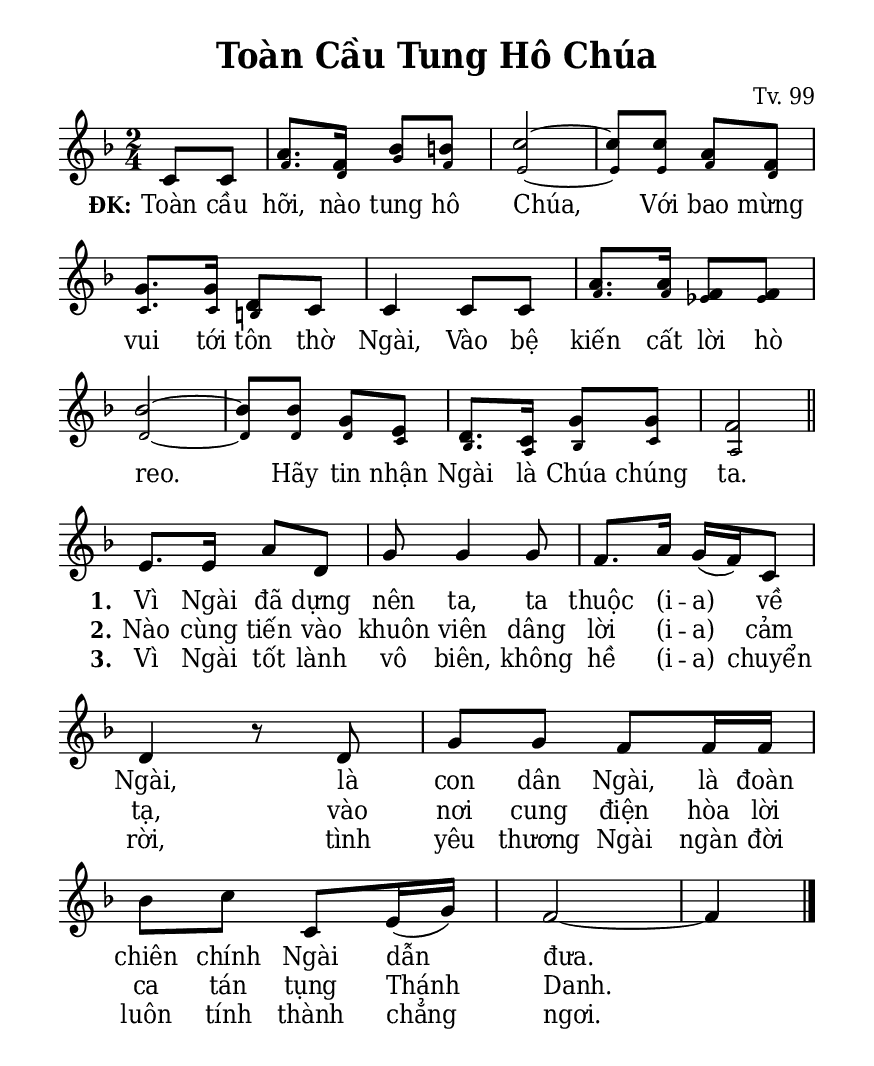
% Cài đặt chung\
\version "2.22.1"
\include "english.ly"

\header {
  title = "Toàn Cầu Tung Hô Chúa"
  composer = "Tv. 99"
  %arranger = "Lm. Kim Long"
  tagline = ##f
}

% Nhạc phiên khúc
nhacPhienKhucSop = \relative c' {
  \partial 4 c8c |
  a'8. f16 bf8 b! |
  c2 ~ |
  c8 c a f |
  g8. g16 d8 c |
  c4 c8 c |
  a'8. a16 f8 f |
  bf2 ~ |
  bf8 bf g e |
  d8. c16 g'8 g |
  f2 \bar "||" \break
  
  e8. e16 a8 d, |
  g g4 g8 |
  f8. a16 g (f) c8 |
  d4 r8 d |
  g g f f16 f |
  bf8 c c, e16 (g) |
  f2 ~ |
  f4 \bar "|."
}

nhacPhienKhucAlto = \relative c' {
  c8 c |
  f8. d16 g8 f |
  e2 ~ |
  e8 e f d |
  c8. c16 b!8 c |
  c4 c8 c |
  f8. f16 ef8 ef |
  d2 ~ |
  d8 d d c |
  bf8. a16 bf8 c |
  a2
}

% Lời phiên khúc
loiPhienKhucSop = \lyrics {
  \set stanza = "ĐK:"
  Toàn cầu hỡi, nào tung hô Chúa,
  Với bao mừng vui tới tôn thờ Ngài,
  Vào bệ kiến cất lời hò reo.
  Hãy tin nhận Ngài là Chúa chúng ta.
  <<
    {
      \set stanza = "1."
      Vì Ngài đã dựng nên ta,
      ta thuộc (i -- a) về Ngài,
      là con dân Ngài,
      là đoàn chiên chính Ngài dẫn đưa.
    }
    \new Lyrics {
	    \set associatedVoice = "beSop"
	    \set stanza = "2."
	    Nào cùng tiến vào khuôn viên
	    dâng lời (i -- a) cảm tạ,
	    vào nơi cung điện
	    hòa lời ca tán tụng Thánh Danh.
    }
    \new Lyrics {
	    \set associatedVoice = "beSop"
	    \set stanza = "3."
	    Vì Ngài tốt lành vô biên,
	    không hề (i -- a) chuyển rời,
	    tình yêu thương Ngài
	    ngàn đời luôn tính thành chẳng ngơi.
    }
  >>
}

% Dàn trang
\paper {
  #(set-paper-size "a5")
  top-margin = 10\mm
  bottom-margin = 10\mm
  left-margin = 10\mm
  right-margin = 10\mm
  indent = #0
  #(define fonts
	 (make-pango-font-tree "Deja Vu Serif Condensed"
	 		       "Deja Vu Serif Condensed"
			       "Deja Vu Serif Condensed"
			       (/ 20 20)))
  print-page-number = ##f
  system-system-spacing = #'((basic-distance . 0.1) (padding . 2.5))
  %page-count = #1
}

TongNhip = {
  \key f \major \time 2/4
  \set Timing.beamExceptions = #'()
  \set Timing.baseMoment = #(ly:make-moment 1/4)
}

% Đổi kích thước nốt cho bè phụ
notBePhu =
#(define-music-function (font-size music) (number? ly:music?)
   (for-some-music
     (lambda (m)
       (if (music-is-of-type? m 'rhythmic-event)
           (begin
             (set! (ly:music-property m 'tweaks)
                   (cons `(font-size . ,font-size)
                         (ly:music-property m 'tweaks)))
             #t)
           #f))
     music)
   music)

\score {
  \new ChoirStaff <<
    \new Staff \with {
        \consists "Merge_rests_engraver"
        printPartCombineTexts = ##f
      }
      <<
      \new Voice \TongNhip \partCombine 
        \nhacPhienKhucSop
        \notBePhu -3 { \nhacPhienKhucAlto }
      \new NullVoice = beSop \nhacPhienKhucSop
      \new Lyrics \lyricsto beSop \loiPhienKhucSop
      >>
  >>
  \layout {
    %\override Staff.TimeSignature.transparent = ##t
    \override Lyrics.LyricSpace.minimum-distance = #0.8
    \override Score.BarNumber.break-visibility = ##(#f #f #f)
    \override Score.SpacingSpanner.uniform-stretching = ##t
  } 
}
